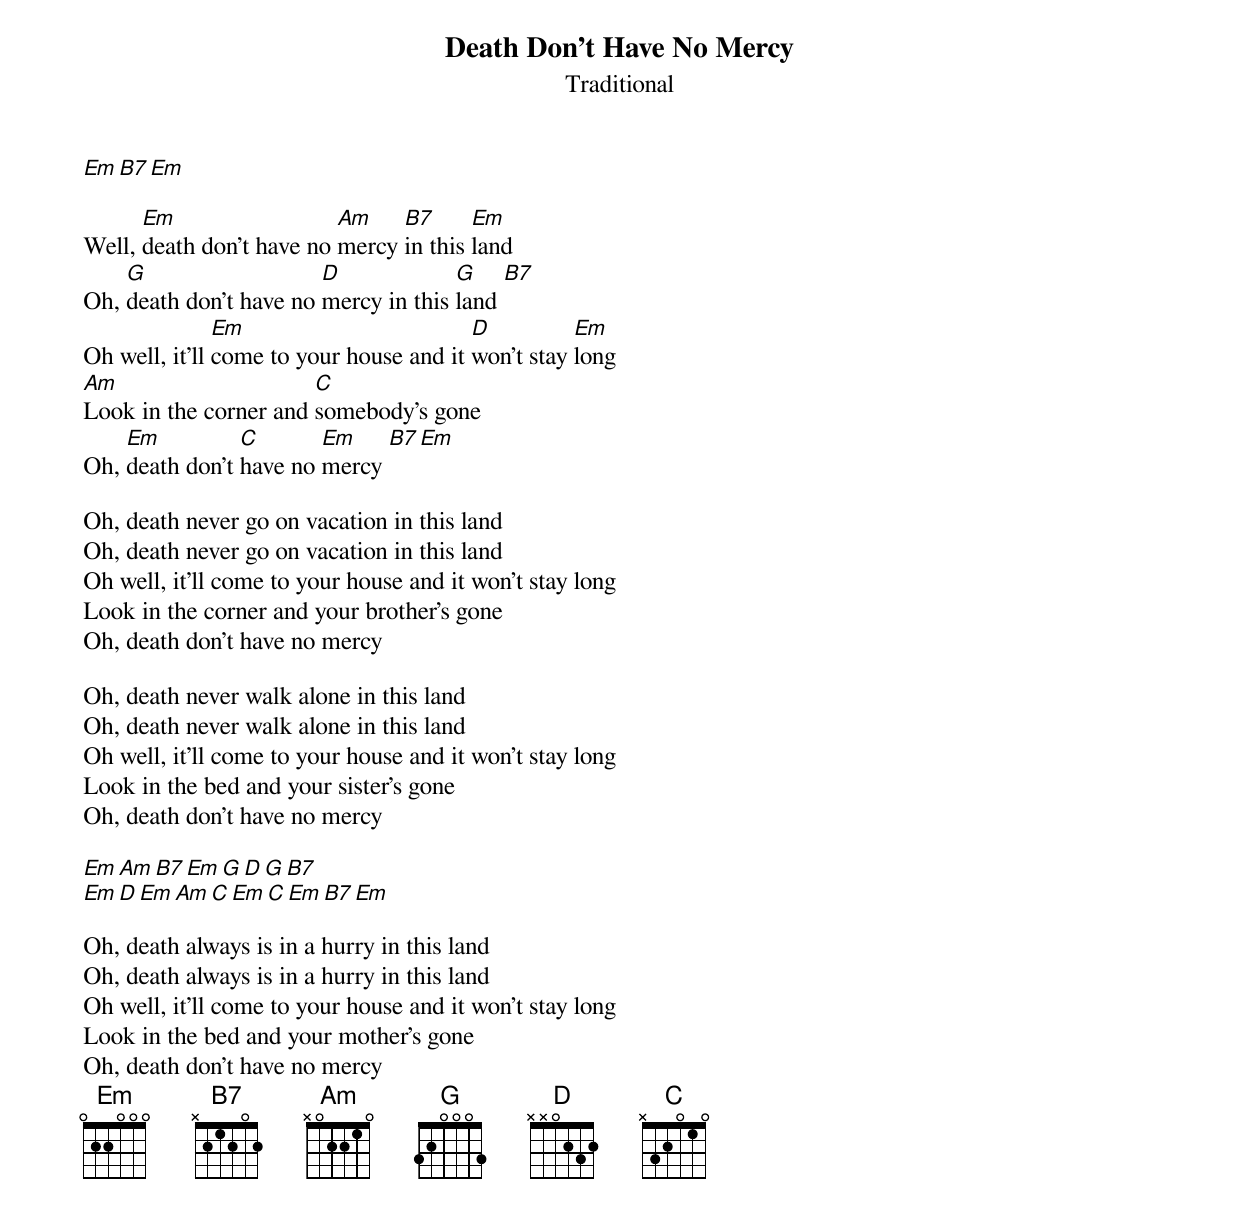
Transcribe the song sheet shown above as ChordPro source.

{t:Death Don't Have No Mercy}
{st:Traditional}

[Em][B7][Em]

Well, [Em]death don't have no [Am]mercy [B7]in this [Em]land
Oh, [G]death don't have no [D]mercy in this [G]land [B7]
Oh well, it'll [Em]come to your house and it [D]won't stay [Em]long
[Am]Look in the corner and [C]somebody's gone
Oh, [Em]death don't [C]have no [Em]mercy [B7][Em]

Oh, death never go on vacation in this land
Oh, death never go on vacation in this land
Oh well, it'll come to your house and it won't stay long
Look in the corner and your brother's gone
Oh, death don't have no mercy

Oh, death never walk alone in this land
Oh, death never walk alone in this land
Oh well, it'll come to your house and it won't stay long
Look in the bed and your sister's gone
Oh, death don't have no mercy

[Em][Am][B7][Em][G][D][G][B7]
[Em][D][Em][Am][C][Em][C][Em][B7][Em]

Oh, death always is in a hurry in this land
Oh, death always is in a hurry in this land
Oh well, it'll come to your house and it won't stay long
Look in the bed and your mother's gone
Oh, death don't have no mercy
